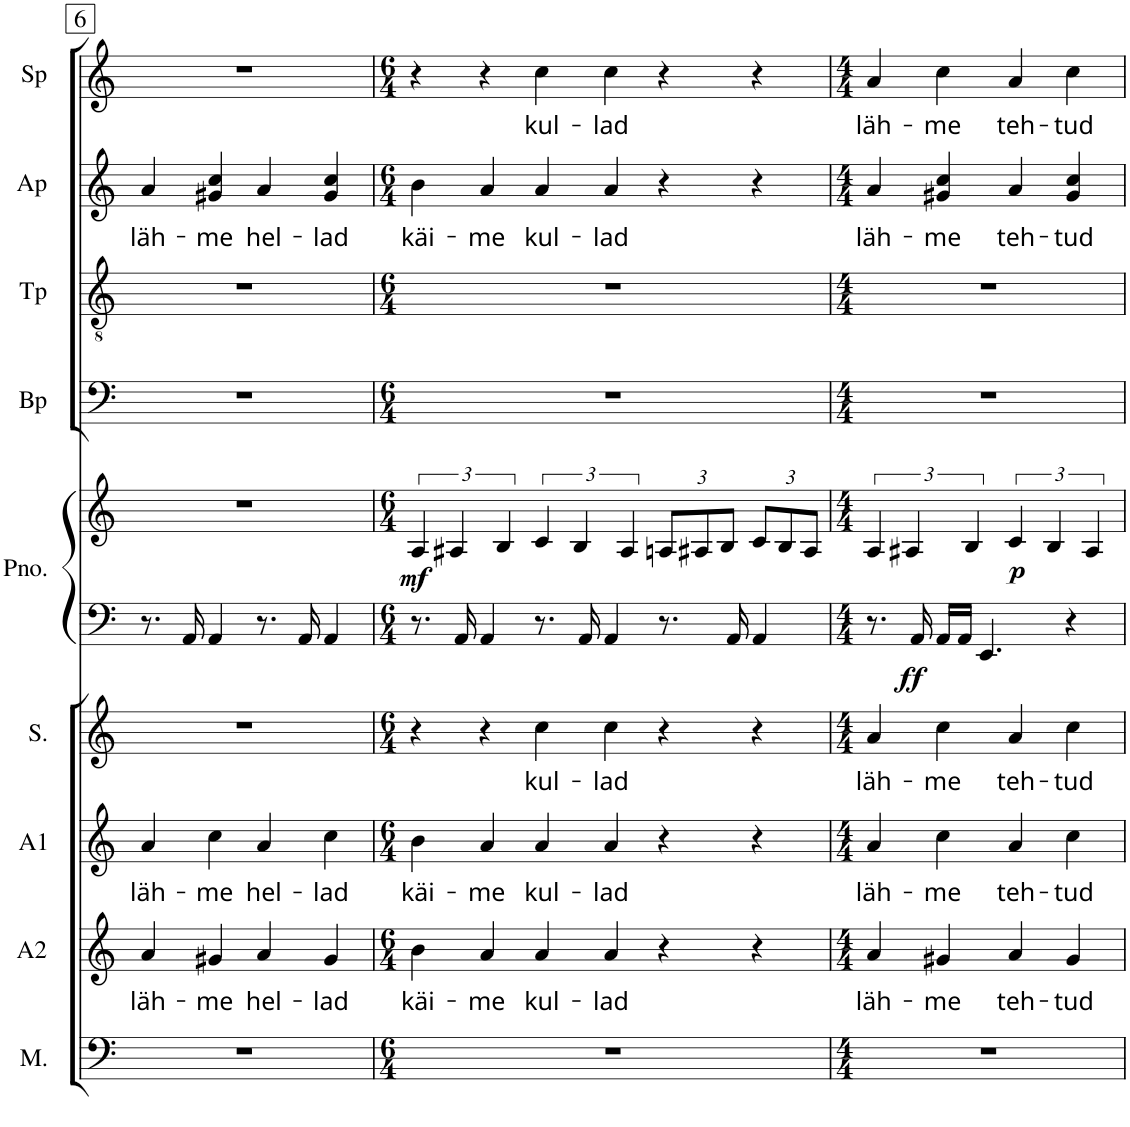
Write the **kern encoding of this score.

**kern	**kern	**text	**kern	**text	**kern	**text	**kern	**kern	**dynam	**kern	**kern	**kern	**text	**kern	**text
*part9	*part8	*part8	*part7	*part7	*part6	*part6	*part5	*part5	*part5	*part4	*part3	*part2	*part2	*part1	*part1
*staff10	*staff9	*staff9	*staff8	*staff8	*staff7	*staff7	*staff6	*staff5	*staff5/6	*staff4	*staff3	*staff2	*staff2	*staff1	*staff1
*I"Men	*I"Alto II	*	*I"Alto I	*	*I"Soprano	*	*I"Piano	*	*	*I"cp Basso	*I"cp Tenore	*I"cp Alto	*	*I"cp Soprano	*
*I'M.	*I'A2	*	*I'A1	*	*I'S.	*	*I'Pno.	*	*	*	*	*	*	*I'Sp	*
!!LO:PB:g=z
*clefF4	*clefG2	*	*clefG2	*	*clefG2	*	*clefF4	*clefG2	*	*clefF4	*clefGv2	*clefG2	*	*clefG2	*
*	*Trd1c2	*	*Trd1c2	*	*	*	*	*	*	*	*	*Trd1c2	*	*	*
*k[]	*k[]	*	*k[]	*	*k[]	*	*k[]	*k[]	*	*k[]	*k[]	*k[]	*	*k[]	*
*M4/4	*M4/4	*	*M4/4	*	*M4/4	*	*M4/4	*M4/4	*	*M4/4	*M4/4	*M4/4	*	*M4/4	*
=6	=6	=6	=6	=6	=6	=6	=6	=6	=6	=6	=6	=6	=6	=6	=6
!	!	!LO:LY:b	!	!LO:LY:b	!	!	!	!	!	!	!	!	!LO:LY:b	!	!
1r	4a/	läh-	4a/	läh-	1r	.	8.r	1r	.	1r	1r	4a/	läh-	1r	.
.	.	.	.	.	.	.	16AA/	.	.	.	.	.	.	.	.
!	!	!LO:LY:b	!	!LO:LY:b	!	!	!	!	!	!	!	!	!LO:LY:b	!	!
.	4g#X/	-me	4cc\	-me	.	.	4AA/	.	.	.	.	4g#X/ 4cc/	-me	.	.
!	!	!LO:LY:b	!	!LO:LY:b	!	!	!	!	!	!	!	!	!LO:LY:b	!	!
.	4a/	hel-	4a/	hel-	.	.	8.r	.	.	.	.	4a/	hel-	.	.
.	.	.	.	.	.	.	16AA/	.	.	.	.	.	.	.	.
!	!	!LO:LY:b	!	!LO:LY:b	!	!	!	!	!	!	!	!	!LO:LY:b	!	!
.	4g#/	-lad	4cc\	-lad	.	.	4AA/	.	.	.	.	4g#/ 4cc/	-lad	.	.
=7	=7	=7	=7	=7	=7	=7	=7	=7	=7	=7	=7	=7	=7	=7	=7
*M6/4	*M6/4	*	*M6/4	*	*M6/4	*	*M6/4	*M6/4	*	*M6/4	*M6/4	*M6/4	*	*M6/4	*
!	!	!LO:LY:b	!	!LO:LY:b	!	!	!	!	!LO:DY:b	!	!	!	!LO:LY:b	!	!
1.r	4b\	käi-	4b\	käi-	4r	.	8.r	6A/	mf	1.r	1.r	4b\	käi-	4r	.
.	.	.	.	.	.	.	.	6A#X/	.	.	.	.	.	.	.
.	.	.	.	.	.	.	16AA/	.	.	.	.	.	.	.	.
!	!	!LO:LY:b	!	!LO:LY:b	!	!	!	!	!	!	!	!	!LO:LY:b	!	!
.	4a/	-me	4a/	-me	4r	.	4AA/	.	.	.	.	4a/	-me	4r	.
.	.	.	.	.	.	.	.	6B/	.	.	.	.	.	.	.
!	!	!LO:LY:b	!	!LO:LY:b	!	!LO:LY:b	!	!	!	!	!	!	!LO:LY:b	!	!LO:LY:b
.	4a/	kul-	4a/	kul-	4cc\	kul-	8.r	6c/	.	.	.	4a/	kul-	4cc\	kul-
.	.	.	.	.	.	.	.	6B/	.	.	.	.	.	.	.
.	.	.	.	.	.	.	16AA/	.	.	.	.	.	.	.	.
!	!	!LO:LY:b	!	!LO:LY:b	!	!LO:LY:b	!	!	!	!	!	!	!LO:LY:b	!	!LO:LY:b
.	4a/	-lad	4a/	-lad	4cc\	-lad	4AA/	.	.	.	.	4a/	-lad	4cc\	-lad
.	.	.	.	.	.	.	.	6A#/	.	.	.	.	.	.	.
*	*	*	*	*	*	*	*	*Xbrackettup	*	*	*	*	*	*	*
.	4r	.	4r	.	4r	.	8.r	12An/L	.	.	.	4r	.	4r	.
.	.	.	.	.	.	.	.	12A#X/	.	.	.	.	.	.	.
.	.	.	.	.	.	.	.	12B/J	.	.	.	.	.	.	.
.	.	.	.	.	.	.	16AA/	.	.	.	.	.	.	.	.
.	4r	.	4r	.	4r	.	4AA/	12c/L	.	.	.	4r	.	4r	.
.	.	.	.	.	.	.	.	12B/	.	.	.	.	.	.	.
.	.	.	.	.	.	.	.	12A#/J	.	.	.	.	.	.	.
=8	=8	=8	=8	=8	=8	=8	=8	=8	=8	=8	=8	=8	=8	=8	=8
*M4/4	*M4/4	*	*M4/4	*	*M4/4	*	*M4/4	*M4/4	*	*M4/4	*M4/4	*M4/4	*	*M4/4	*
!	!	!LO:LY:b	!	!LO:LY:b	!	!LO:LY:b	!	!	!	!	!	!	!	!	!
*	*	*	*	*	*	*	*	*brackettup	*	*	*	*	*	*	*
!	!	!	!	!	!	!	!	!	!	!	!	!	!LO:LY:b	!	!LO:LY:b
1r	4a/	läh-	4a/	läh-	4a/	läh-	8.r	6A/	.	1r	1r	4a/	läh-	4a/	läh-
.	.	.	.	.	.	.	.	6A#X/	.	.	.	.	.	.	.
!	!	!	!	!	!	!	!	!	!LO:DY:b=2	!	!	!	!	!	!
.	.	.	.	.	.	.	16AA/	.	ff	.	.	.	.	.	.
!	!	!LO:LY:b	!	!LO:LY:b	!	!LO:LY:b	!	!	!	!	!	!	!LO:LY:b	!	!LO:LY:b
.	4g#X/	-me	4cc\	-me	4cc\	-me	16AA/LL	.	.	.	.	4g#X/ 4cc/	-me	4cc\	-me
.	.	.	.	.	.	.	16AA/JJ	.	.	.	.	.	.	.	.
.	.	.	.	.	.	.	.	6B/	.	.	.	.	.	.	.
.	.	.	.	.	.	.	4.EE/	.	.	.	.	.	.	.	.
!	!	!LO:LY:b	!	!LO:LY:b	!	!LO:LY:b	!	!	!LO:DY:b	!	!	!	!LO:LY:b	!	!LO:LY:b
.	4a/	teh-	4a/	teh-	4a/	teh-	.	6c/	p	.	.	4a/	teh-	4a/	teh-
.	.	.	.	.	.	.	.	6B/	.	.	.	.	.	.	.
!	!	!LO:LY:b	!	!LO:LY:b	!	!LO:LY:b	!	!	!	!	!	!	!LO:LY:b	!	!LO:LY:b
.	4g#/	-tud	4cc\	-tud	4cc\	-tud	4r	.	.	.	.	4g#/ 4cc/	-tud	4cc\	-tud
.	.	.	.	.	.	.	.	6A#/	.	.	.	.	.	.	.
=	=	=	=	=	=	=	=	=	=	=	=	=	=	=	=
*-	*-	*-	*-	*-	*-	*-	*-	*-	*-	*-	*-	*-	*-	*-	*-
